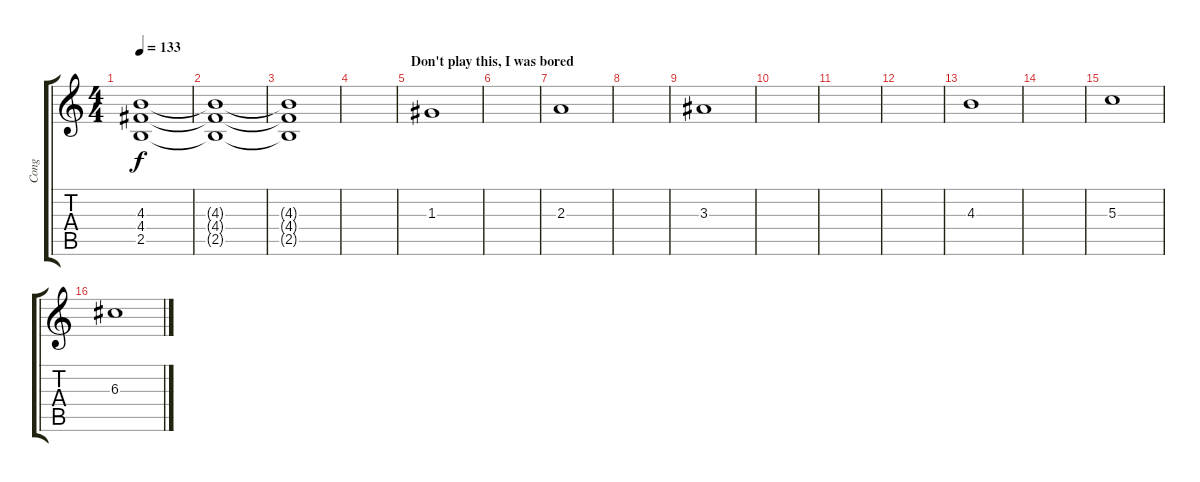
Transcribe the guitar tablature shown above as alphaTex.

\track ("Cong" "Cong") {instrument overdrivenguitar}
\staff {score tabs}
\tuning (E4 B3 G3 D3 A2 E2) {hide}
\ts (4 4)
\tempo 133
\clef g2
\ks c
(4.3{t} 4.4{t} 2.5{t}).1{dy f} |
(4.3{t} 4.4{t} 2.5{t}).1 |
(4.3{t} 4.4{t} 2.5{t}).1 |
|
\section ("" "Don't play this, I was bored")
1.3.1{instrument applause} |
|
2.3.1 |
|
3.3.1 |
|
|
|
4.3.1 |
|
5.3.1 |
6.3.1
